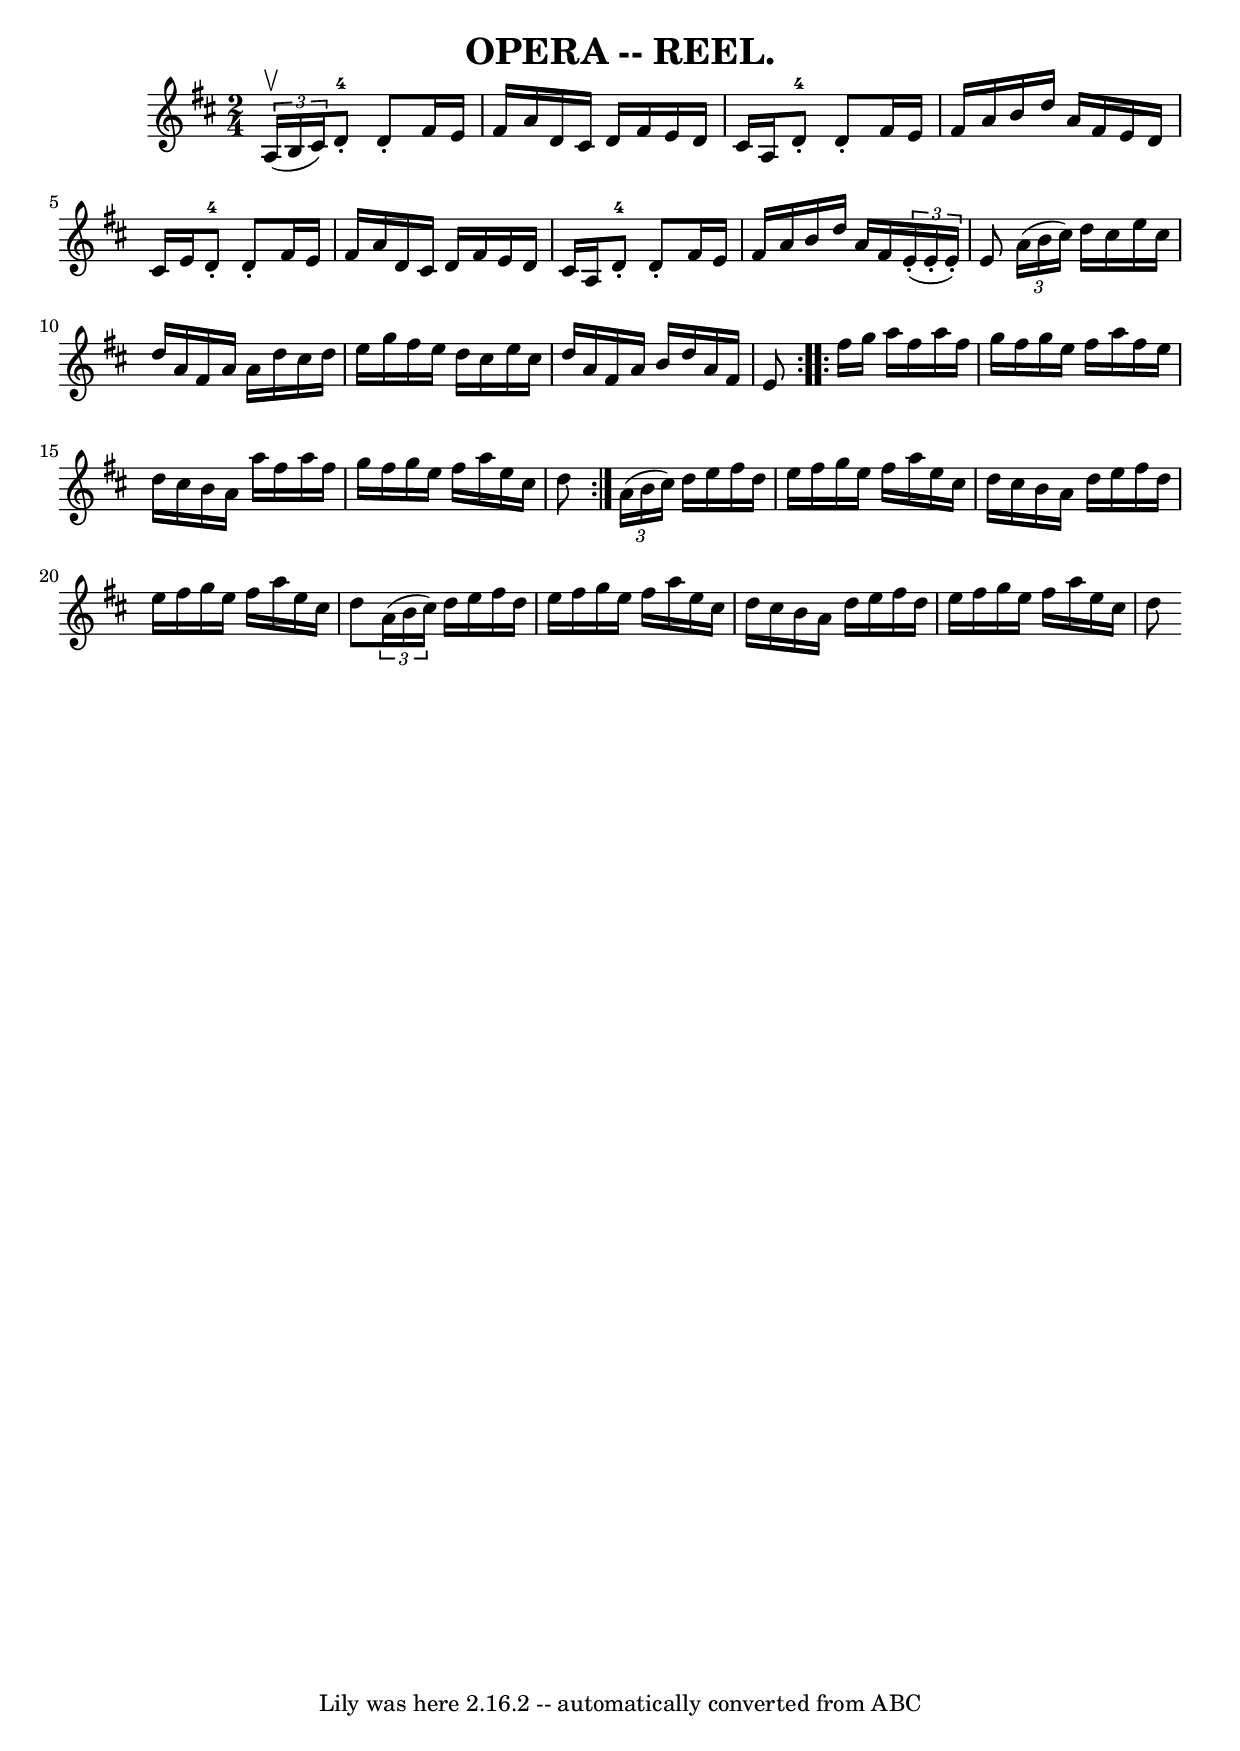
\version "2.16.2"
\include "Mammoth.ily"
\header {
 crossRefNumber = "3"
 footnotes = ""
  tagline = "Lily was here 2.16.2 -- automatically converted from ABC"
  title = "OPERA -- REEL."

}
voicedefault =  {


  \time 2/4 
  \key d \major
  \times 2/3 { a16^\upbow(b16 cis'16)  	     }   |
 d'8-4-. d'8-. fis'16 e'16 fis'16 a'16  |
 d'16 cis'16 d'16 fis'16 e'16 d'16 cis'16 a16   |
 d'8-4-. d'8-. fis'16 e'16 fis'16 a'16   |
 b'16 d''16 a'16 fis'16 e'16 d'16 cis'16 e'16   |
 d'8-4-. d'8-. fis'16 e'16 fis'16 a'16  |
 d'16 cis'16 d'16 fis'16 e'16 d'16 cis'16 a16   |
 d'8-4-. d'8-. fis'16 e'16 fis'16 a'16  |
 b'16 d''16 a'16    
 fis'16    \times 2/3 { e'16 (-. e'16-. e'16-.)  		       } e'8  \bar "| |"     

  \repeat volta 2 {
    \times 2/3 { a'16 (b'16 cis''16)  	       }  |
 d''16 cis''16 e''16 cis''16 d''16 a'16 fis'16 a'16    |
 a'16 d''16 cis''16 d''16 e''16 g''16 fis''16 e''16   |
 d''16 cis''16 e''16 cis''16 d''16 a'16 fis'16 a'16   |
 b'16 d''16 a'16 fis'16 e'8  
  }     

  \repeat volta 2 { fis''16 g''16   |
 a''16 fis''16 a''16 fis''16 g''16 fis''16 g''16 e''16   |
 fis''16 a''16 fis''16 e''16 d''16 cis''16 b'16 a'16   |
 a''16 fis''16 a''16 fis''16 g''16 fis''16 g''16 e''16   |
    
 fis''16 a''16 e''16 cis''16 d''8  
  }     \times 2/3 { a'16 (
		 b'16 cis''16)  		   }  |
 d''16 e''16 fis''16 d''16 e''16 fis''16 g''16 e''16   |
 fis''16 a''16 e''16 cis''16 d''16 cis''16 b'16 a'16   |
 d''16 e''16 fis''16 d''16 e''16 fis''16 g''16 e''16   |
 fis''16 a''16 e''16    
 cis''16 d''8    \times 2/3 { a'16 (b'16 cis''16)  			     }  |
 d''16 e''16 fis''16 d''16 e''16 fis''16 g''16 e''16    |
 fis''16 a''16 e''16 cis''16 d''16 cis''16 b'16 a'16   |
 d''16 e''16 fis''16 d''16 e''16 fis''16 g''16 e''16   |
 fis''16 a''16 e''16 cis''16 d''8     \bar "| |"   

}

\score{
  <<

    \context Staff="default"
    {
      \voicedefault 
      
    }

  >>
  \layout {
    
  }
  \midi {
  }

}
